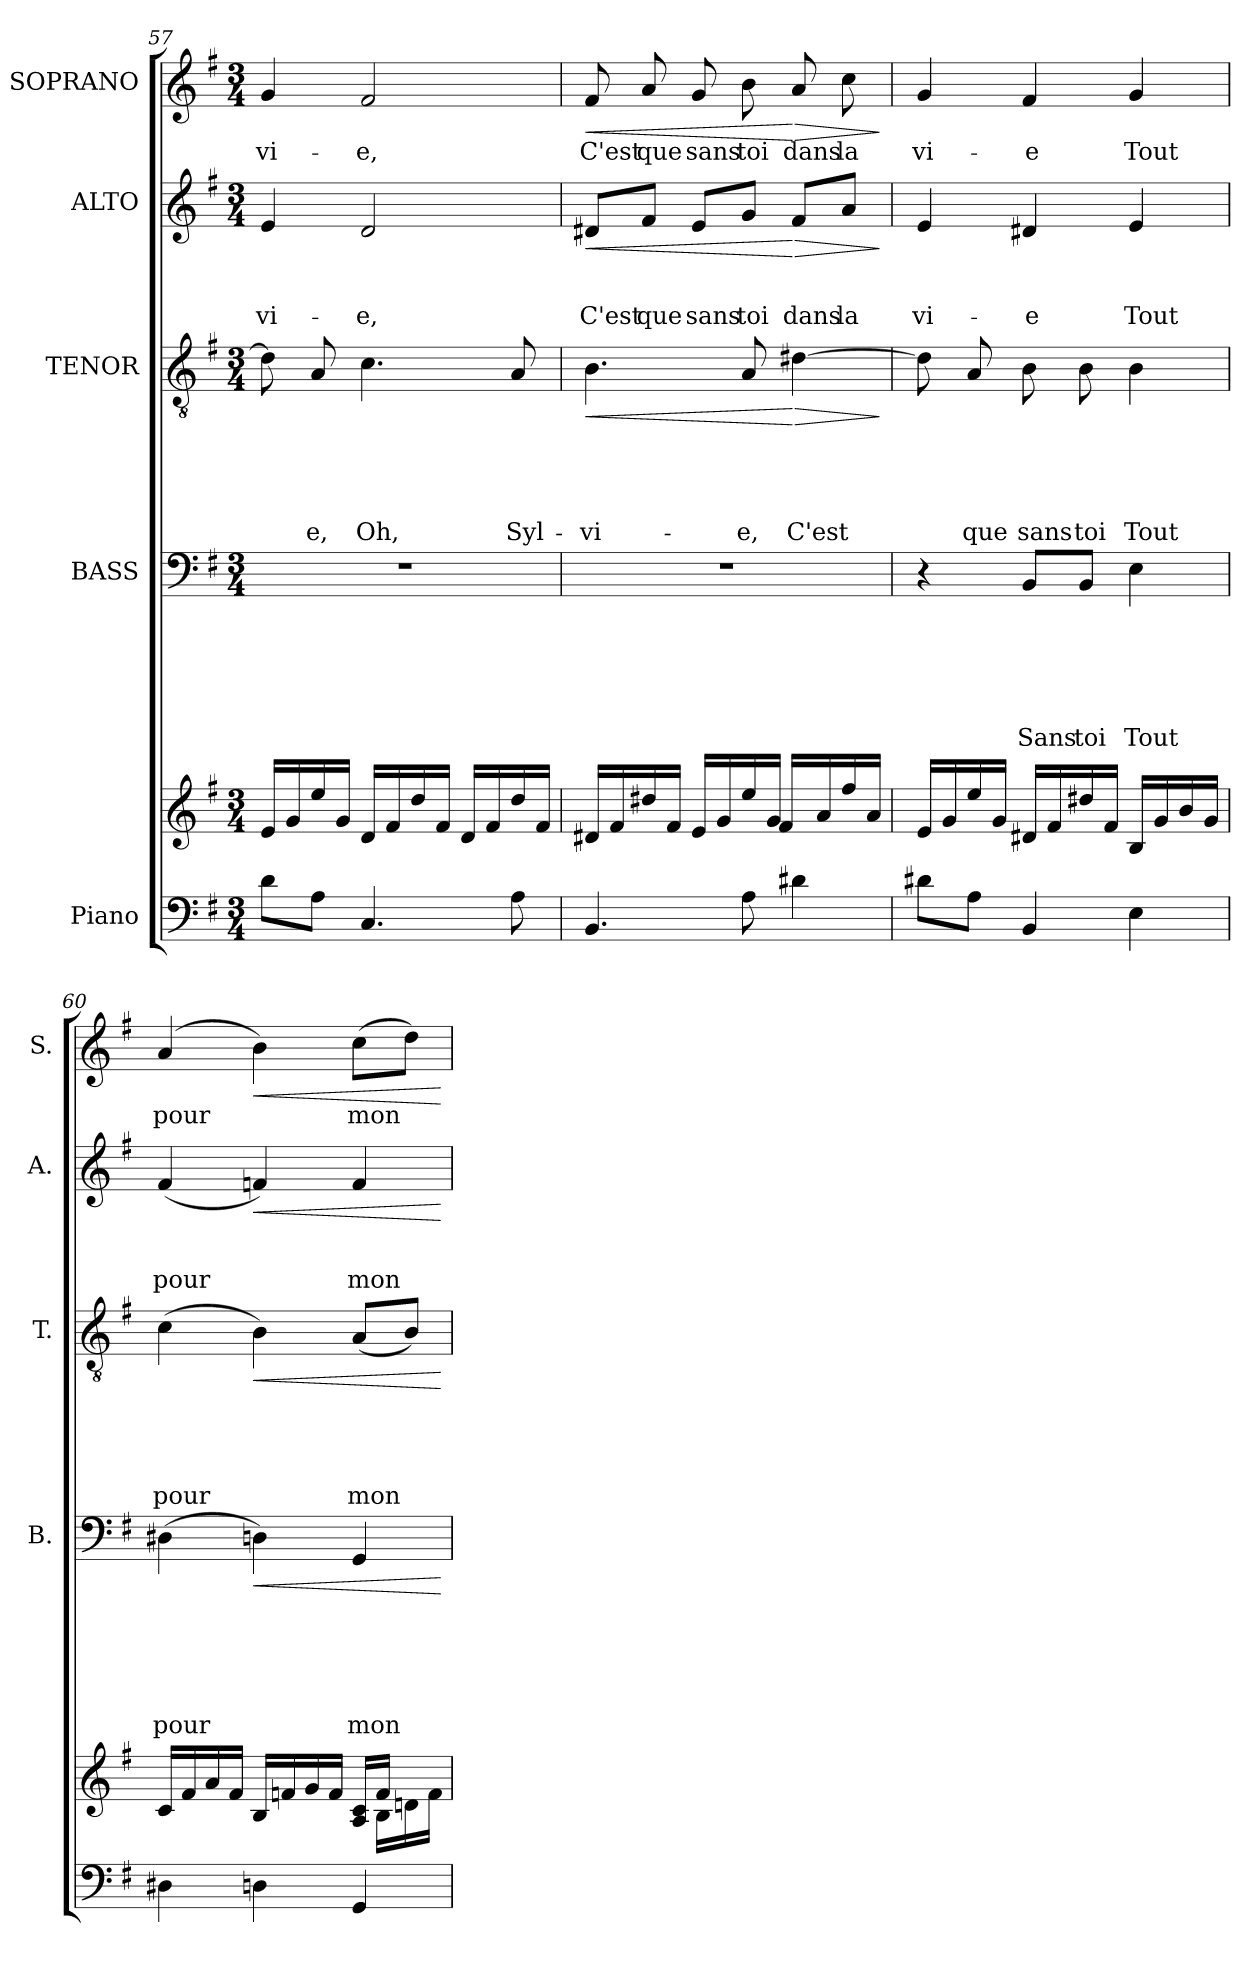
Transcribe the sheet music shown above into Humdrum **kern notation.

**kern	**kern	**kern	**text	**text	**text	**text	**text	**text	**dynam	**kern	**text	**text	**text	**text	**text	**dynam	**kern	**text	**text	**text	**dynam	**kern	**text	**dynam
*part5	*part5	*part4	*part4	*part4	*part4	*part4	*part4	*part4	*part4	*part3	*part3	*part3	*part3	*part3	*part3	*part3	*part2	*part2	*part2	*part2	*part2	*part1	*part1	*part1
*staff6	*staff5	*staff4	*staff4	*staff4	*staff4	*staff4	*staff4	*staff4	*staff4	*staff3	*staff3	*staff3	*staff3	*staff3	*staff3	*staff3	*staff2	*staff2	*staff2	*staff2	*staff2	*staff1	*staff1	*staff1
*I"Piano	*	*I"BASS	*	*	*	*	*	*	*	*I"TENOR	*	*	*	*	*	*	*I"ALTO	*	*	*	*	*I"SOPRANO	*	*
*	*	*I'B.	*	*	*	*	*	*	*	*I'T.	*	*	*	*	*	*	*I'A.	*	*	*	*	*I'S.	*	*
*clefF4	*clefG2	*clefF4	*	*	*	*	*	*	*	*clefGv2	*	*	*	*	*	*	*clefG2	*	*	*	*	*clefG2	*	*
*k[f#]	*k[f#]	*k[f#]	*	*	*	*	*	*	*	*k[f#]	*	*	*	*	*	*	*k[f#]	*	*	*	*	*k[f#]	*	*
*G:	*G:	*G:	*	*	*	*	*	*	*	*G:	*	*	*	*	*	*	*G:	*	*	*	*	*G:	*	*
*M3/4	*M3/4	*M3/4	*	*	*	*	*	*	*	*M3/4	*	*	*	*	*	*	*M3/4	*	*	*	*	*M3/4	*	*
=57	=57	=57	=57	=57	=57	=57	=57	=57	=57	=57	=57	=57	=57	=57	=57	=57	=57	=57	=57	=57	=57	=57	=57	=57
!	!	!LO:N:vis=1	!	!	!	!	!	!	!	!	!	!	!	!	!	!	!	!	!	!LO:LY:b	!	!	!LO:LY:b	!
8d\L	16e/LL	2.r	.	.	.	.	.	.	.	8d\]	.	.	.	.	.	.	4e/	.	.	-vi-	.	4g/	-vi-	.
.	16g/	.	.	.	.	.	.	.	.	.	.	.	.	.	.	.	.	.	.	.	.	.	.	.
!	!	!	!	!	!	!	!	!	!	!	!	!	!	!	!LO:LY:b	!	!	!	!	!	!	!	!	!
8A\J	16ee/	.	.	.	.	.	.	.	.	8A/	.	.	.	.	-e,	.	.	.	.	.	.	.	.	.
.	16g/JJ	.	.	.	.	.	.	.	.	.	.	.	.	.	.	.	.	.	.	.	.	.	.	.
!	!	!	!	!	!	!	!	!	!	!	!	!	!	!	!LO:LY:b	!	!	!	!	!LO:LY:b	!	!	!LO:LY:b	!
4.C/	16d/LL	.	.	.	.	.	.	.	.	4.c\	.	.	.	.	Oh,	.	2d/	.	.	-e,	.	2f#/	-e,	.
.	16f#/	.	.	.	.	.	.	.	.	.	.	.	.	.	.	.	.	.	.	.	.	.	.	.
.	16dd/	.	.	.	.	.	.	.	.	.	.	.	.	.	.	.	.	.	.	.	.	.	.	.
.	16f#/JJ	.	.	.	.	.	.	.	.	.	.	.	.	.	.	.	.	.	.	.	.	.	.	.
.	16d/LL	.	.	.	.	.	.	.	.	.	.	.	.	.	.	.	.	.	.	.	.	.	.	.
.	16f#/	.	.	.	.	.	.	.	.	.	.	.	.	.	.	.	.	.	.	.	.	.	.	.
!	!	!	!	!	!	!	!	!	!	!	!	!	!	!	!LO:LY:b	!	!	!	!	!	!	!	!	!
8A\	16dd/	.	.	.	.	.	.	.	.	8A/	.	.	.	.	Syl-	.	.	.	.	.	.	.	.	.
.	16f#/JJ	.	.	.	.	.	.	.	.	.	.	.	.	.	.	.	.	.	.	.	.	.	.	.
=58	=58	=58	=58	=58	=58	=58	=58	=58	=58	=58	=58	=58	=58	=58	=58	=58	=58	=58	=58	=58	=58	=58	=58	=58
*	*^	*	*	*	*	*	*	*	*	*	*	*	*	*	*	*	*	*	*	*	*	*	*	*
!	!	!	!LO:N:vis=1	!	!	!	!	!	!	!	!	!	!	!	!	!LO:LY:b	!LO:HP:b	!	!	!	!LO:LY:b	!LO:HP:b	!	!LO:LY:b	!LO:HP:b
4.BB/	16d#X/LL	4..ryy	2.r	.	.	.	.	.	.	.	4.B\	.	.	.	.	-vi-	<	8d#X/L	.	.	C'est	<	8f#/	C'est	<
.	16f#/	.	.	.	.	.	.	.	.	.	.	.	.	.	.	.	.	.	.	.	.	.	.	.	.
!	!	!	!	!	!	!	!	!	!	!	!	!	!	!	!	!	!	!	!	!	!LO:LY:b	!	!	!LO:LY:b	!
.	16dd#X/	.	.	.	.	.	.	.	.	.	.	.	.	.	.	.	.	8f#/J	.	.	que	.	8a/	que	.
.	16f#/JJ	.	.	.	.	.	.	.	.	.	.	.	.	.	.	.	.	.	.	.	.	.	.	.	.
!	!	!	!	!	!	!	!	!	!	!	!	!	!	!	!	!	!	!	!	!	!LO:LY:b	!	!	!LO:LY:b	!
.	16e/LL	.	.	.	.	.	.	.	.	.	.	.	.	.	.	.	.	8e/L	.	.	sans	.	8g/	sans	.
.	16g/	.	.	.	.	.	.	.	.	.	.	.	.	.	.	.	.	.	.	.	.	.	.	.	.
!	!	!	!	!	!	!	!	!	!	!	!	!	!	!	!	!LO:LY:b	!	!	!	!	!LO:LY:b	!	!	!LO:LY:b	!
8A\	16ee/	.	.	.	.	.	.	.	.	.	8A/	.	.	.	.	-e,	.	8g/J	.	.	toi	.	8b\	toi	.
.	16g/JJ	16f#/LL	.	.	.	.	.	.	.	.	.	.	.	.	.	.	.	.	.	.	.	.	.	.	.
!	!	!	!	!	!	!	!	!	!	!	!	!	!	!	!	!LO:LY:b	!LO:HP:n=1:b	!	!	!	!LO:LY:b	!LO:HP:n=1:b	!	!LO:LY:b	!LO:HP:n=1:b
4d#X\	4ryy	16ryy	.	.	.	.	.	.	.	.	[<4d#X\	.	.	.	.	C'est	[ >	8f#/L	.	.	dans	[ >	8a/	dans	[ >
.	.	16a/	.	.	.	.	.	.	.	.	.	.	.	.	.	.	.	.	.	.	.	.	.	.	.
!	!	!	!	!	!	!	!	!	!	!	!	!	!	!	!	!	!	!	!	!	!LO:LY:b	!	!	!LO:LY:b	!
.	.	16ff#/	.	.	.	.	.	.	.	.	.	.	.	.	.	.	.	8a/J	.	.	la	.	8cc\	la	.
.	.	16a/JJ	.	.	.	.	.	.	.	.	.	.	.	.	.	.	.	.	.	.	.	.	.	.	.
*	*v	*v	*	*	*	*	*	*	*	*	*	*	*	*	*	*	*	*	*	*	*	*	*	*	*
.	.	.	.	.	.	.	.	.	.	.	.	.	.	.	.	]	.	.	.	.	]	.	.	]
!!LO:LB:g=z
=59	=59	=59	=59	=59	=59	=59	=59	=59	=59	=59	=59	=59	=59	=59	=59	=59	=59	=59	=59	=59	=59	=59	=59	=59
!	!	!	!	!	!	!	!	!	!	!	!	!	!	!	!	!	!	!	!	!LO:LY:b	!	!	!LO:LY:b	!
8d#i\L	16e/LL	4r	.	.	.	.	.	.	.	8d#i\]	.	.	.	.	.	.	4e/	.	.	vi-	.	4g/	vi-	.
.	16g/	.	.	.	.	.	.	.	.	.	.	.	.	.	.	.	.	.	.	.	.	.	.	.
!	!	!	!	!	!	!	!	!	!	!	!	!	!	!	!LO:LY:b	!	!	!	!	!	!	!	!	!
8A\J	16ee/	.	.	.	.	.	.	.	.	8A/	.	.	.	.	que	.	.	.	.	.	.	.	.	.
.	16g/JJ	.	.	.	.	.	.	.	.	.	.	.	.	.	.	.	.	.	.	.	.	.	.	.
!	!	!	!	!	!	!	!	!LO:LY:b	!	!	!	!	!	!	!LO:LY:b	!	!	!	!	!LO:LY:b	!	!	!LO:LY:b	!
4BB/	16d#X/LL	8BB/L	.	.	.	.	.	Sans	.	8B\	.	.	.	.	sans	.	4d#X/	.	.	-e	.	4f#/	-e	.
.	16f#/	.	.	.	.	.	.	.	.	.	.	.	.	.	.	.	.	.	.	.	.	.	.	.
!	!	!	!	!	!	!	!	!LO:LY:b	!	!	!	!	!	!	!LO:LY:b	!	!	!	!	!	!	!	!	!
.	16dd#X/	8BB/J	.	.	.	.	.	toi	.	8B\	.	.	.	.	toi	.	.	.	.	.	.	.	.	.
.	16f#/JJ	.	.	.	.	.	.	.	.	.	.	.	.	.	.	.	.	.	.	.	.	.	.	.
!	!	!	!	!	!	!	!	!LO:LY:b	!	!	!	!	!	!	!LO:LY:b	!	!	!	!	!LO:LY:b	!	!	!LO:LY:b	!
4E\	16B/LL	4E\	.	.	.	.	.	Tout	.	4B\	.	.	.	.	Tout	.	4e/	.	.	Tout	.	4g/	Tout	.
.	16g/	.	.	.	.	.	.	.	.	.	.	.	.	.	.	.	.	.	.	.	.	.	.	.
.	16b/	.	.	.	.	.	.	.	.	.	.	.	.	.	.	.	.	.	.	.	.	.	.	.
.	16g/JJ	.	.	.	.	.	.	.	.	.	.	.	.	.	.	.	.	.	.	.	.	.	.	.
=60	=60	=60	=60	=60	=60	=60	=60	=60	=60	=60	=60	=60	=60	=60	=60	=60	=60	=60	=60	=60	=60	=60	=60	=60
*	*^	*	*	*	*	*	*	*	*	*	*	*	*	*	*	*	*	*	*	*	*	*	*	*
!	!	!	!	!	!	!	!	!	!LO:LY:b	!	!	!	!	!	!	!LO:LY:b	!	!	!	!	!LO:LY:b	!	!	!LO:LY:b	!
4D#X\	16c/LL	2ryy	(>4D#X\	.	.	.	.	.	pour	.	(>4c\	.	.	.	.	pour	.	(<4f#/	.	.	pour	.	(4a/	pour	.
.	16f#/	.	.	.	.	.	.	.	.	.	.	.	.	.	.	.	.	.	.	.	.	.	.	.	.
.	16a/	.	.	.	.	.	.	.	.	.	.	.	.	.	.	.	.	.	.	.	.	.	.	.	.
.	16f#/JJ	.	.	.	.	.	.	.	.	.	.	.	.	.	.	.	.	.	.	.	.	.	.	.	.
!	!	!	!	!	!	!	!	!	!	!LO:HP:b	!	!	!	!	!	!	!LO:HP:b	!	!	!	!	!LO:HP:b	!	!	!LO:HP:b
4Dn\	16B/LL	.	4Dn\)	.	.	.	.	.	.	<	4B\)	.	.	.	.	.	<	4fn/)	.	.	.	<	4b\)	.	<
.	16fn/	.	.	.	.	.	.	.	.	.	.	.	.	.	.	.	.	.	.	.	.	.	.	.	.
.	16g/	.	.	.	.	.	.	.	.	.	.	.	.	.	.	.	.	.	.	.	.	.	.	.	.
.	16f/JJ	.	.	.	.	.	.	.	.	.	.	.	.	.	.	.	.	.	.	.	.	.	.	.	.
!	!	!	!	!	!	!	!	!	!LO:LY:b	!	!	!	!	!	!	!LO:LY:b	!	!	!	!	!LO:LY:b	!	!	!LO:LY:b	!
4GG/	16A/ 16c/LL	16ryy	4GG/	.	.	.	.	.	mon	.	(<8A/L	.	.	.	.	mon	.	4f/	.	.	mon	.	(>8cc\L	mon	.
.	16f/JJ	16B\LL	.	.	.	.	.	.	.	.	.	.	.	.	.	.	.	.	.	.	.	.	.	.	.
.	8ryy	16dn\	.	.	.	.	.	.	.	.	8B/J)	.	.	.	.	.	.	.	.	.	.	.	8dd\J)	.	.
.	.	16f\JJ	.	.	.	.	.	.	.	.	.	.	.	.	.	.	.	.	.	.	.	.	.	.	.
*	*v	*v	*	*	*	*	*	*	*	*	*	*	*	*	*	*	*	*	*	*	*	*	*	*	*
.	.	.	.	.	.	.	.	.	[	.	.	.	.	.	.	[	.	.	.	.	[	.	.	[
=	=	=	=	=	=	=	=	=	=	=	=	=	=	=	=	=	=	=	=	=	=	=	=	=
*-	*-	*-	*-	*-	*-	*-	*-	*-	*-	*-	*-	*-	*-	*-	*-	*-	*-	*-	*-	*-	*-	*-	*-	*-
